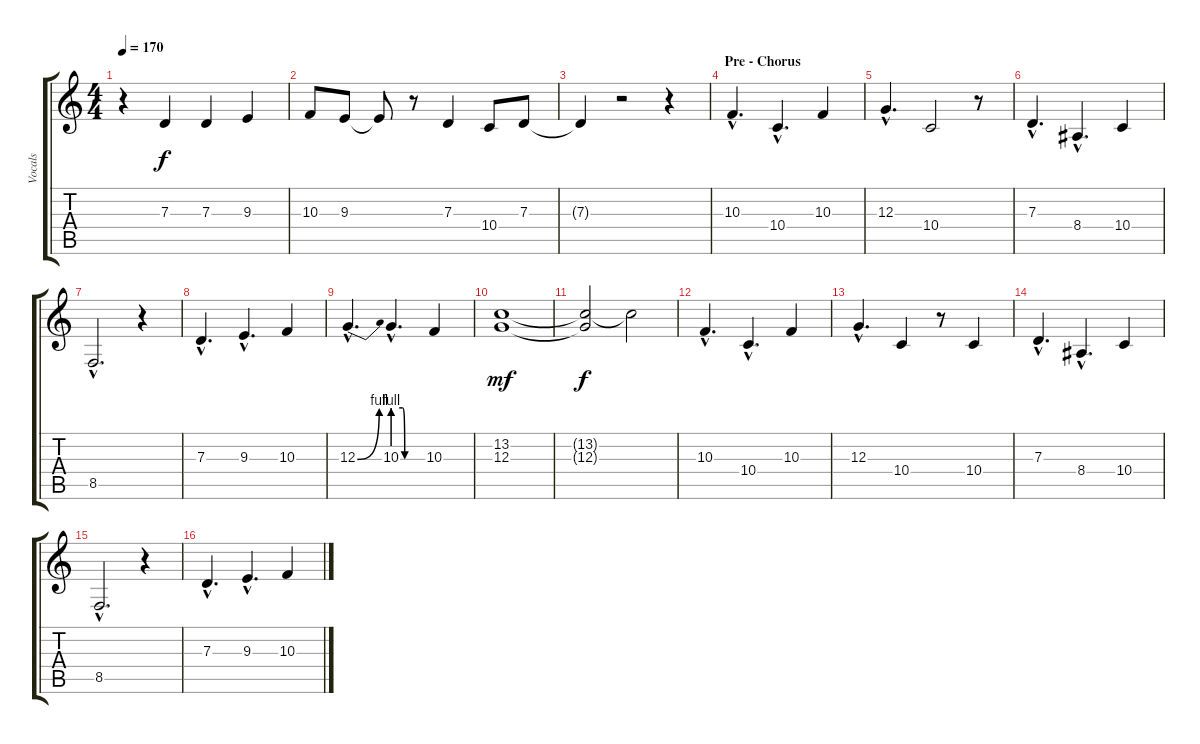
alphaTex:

\track ("Vocals" "Vocals") {instrument lead2sawtooth}
\staff {score tabs}
\tuning (E4 B3 G3 D3 A2 E2) {hide}
\ts (4 4)
\tempo 170
\clef g2
\ks c
r.4{dy mp} 7.3.4{dy f} 7.3.4 9.3.4 |
10.3.8 9.3.8 9.3{t}.8 r.8 7.3.4 10.4.8 7.3.8 |
7.3{t}.4 r.2 r.4 |
\section ("" "Pre - Chorus")
10.3{hac}.4{d} 10.4{hac}.4{d} 10.3.4 |
12.3{hac}.4{d} 10.4.2 r.8 |
7.3{hac}.4{d} 8.4{hac}.4{d} 10.4.4 |
8.5{hac}.2{d} r.4 |
7.3{hac}.4{d} 9.3{hac}.4{d} 10.3.4 |
12.3{be (bend 0 0 60 4) hac}.4{d} 10.3{be (custom 0 4 20 4 24 0 40 0 60 0) hac}.4{d} 10.3.4 |
(13.2 12.3).1{dy mf} |
(13.2{t} 12.3{t}).2{dy f} 13.2{t}.2 |
10.3{hac}.4{d} 10.4{hac}.4{d} 10.3.4 |
12.3{hac}.4{d} 10.4.4 r.8 10.4.4 |
7.3{hac}.4{d} 8.4{hac}.4{d} 10.4.4 |
8.5{hac}.2{d} r.4 |
7.3{hac}.4{d} 9.3{hac}.4{d} 10.3.4
